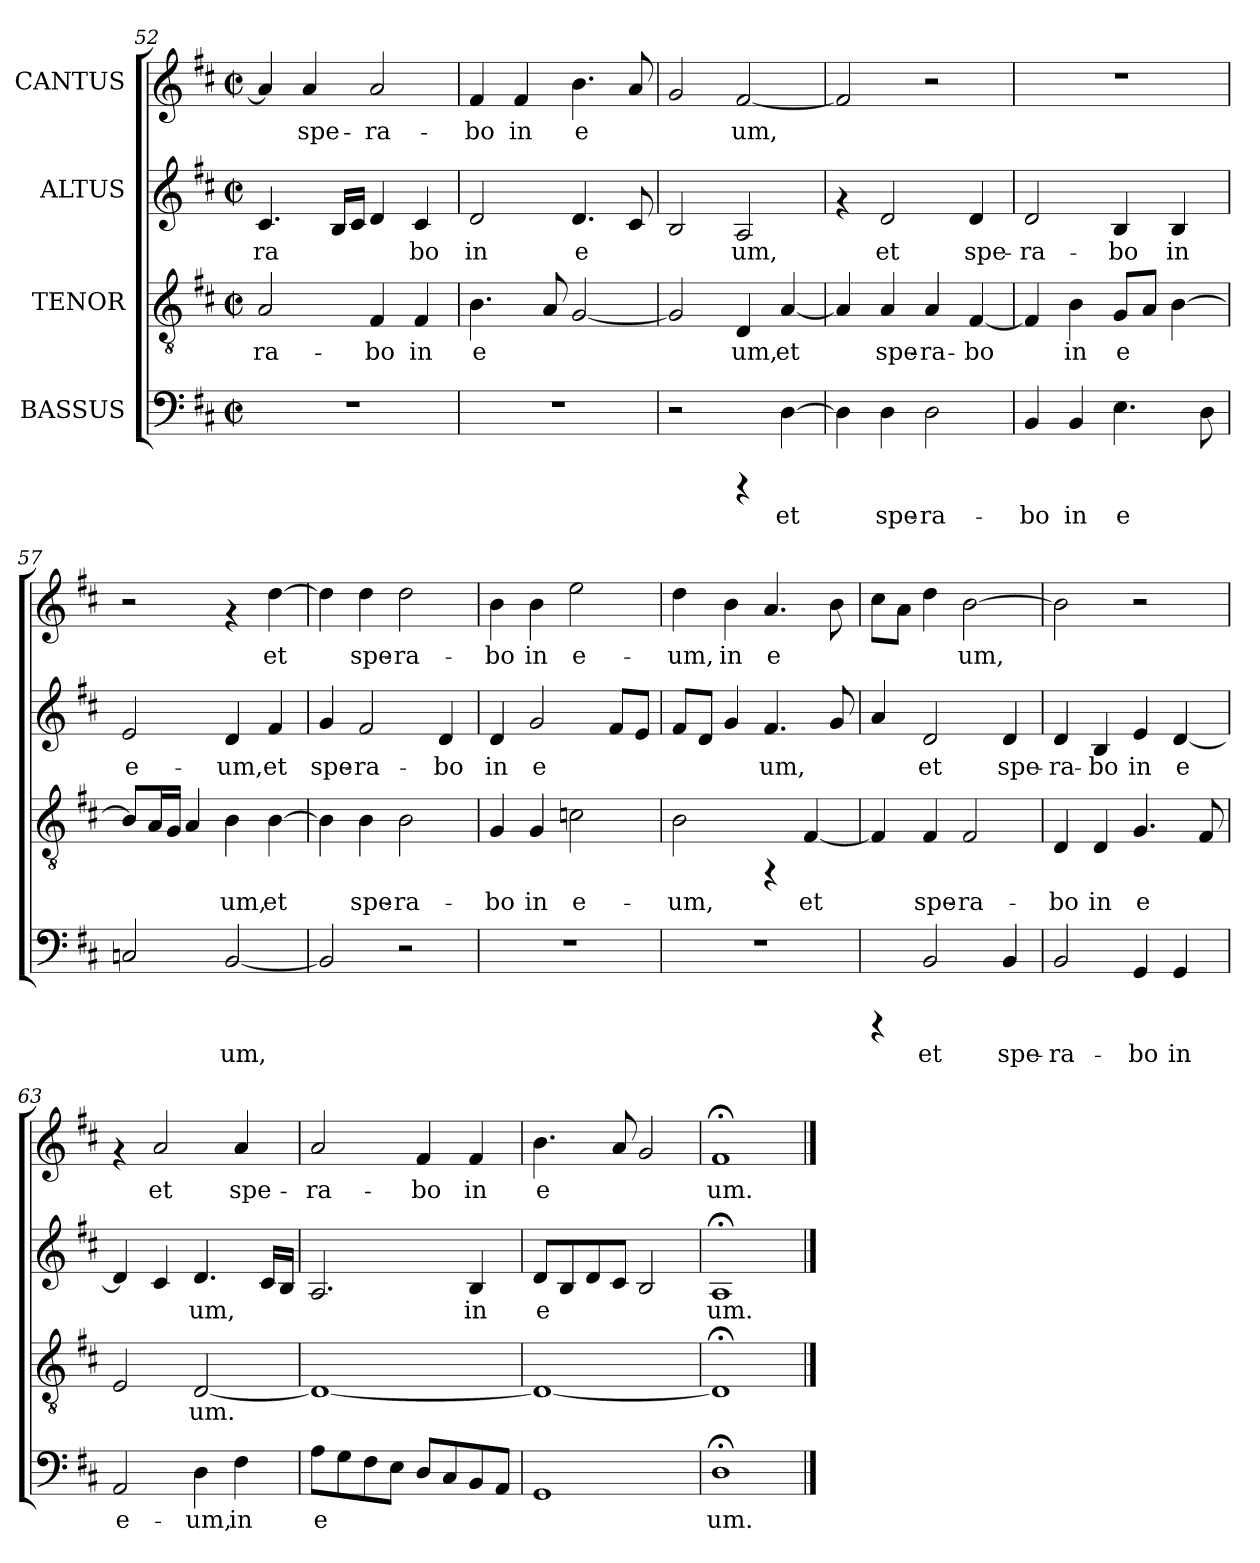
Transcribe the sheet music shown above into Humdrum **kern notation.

**kern	**text	**kern	**text	**kern	**text	**kern	**text
*part4	*part4	*part3	*part3	*part2	*part2	*part1	*part1
*staff4	*staff4	*staff3	*staff3	*staff2	*staff2	*staff1	*staff1
*I"BASSUS	*	*I"TENOR	*	*I"ALTUS	*	*I"CANTUS	*
*clefF4	*	*clefGv2	*	*clefG2	*	*clefG2	*
*k[f#c#]	*	*k[f#c#]	*	*k[f#c#]	*	*k[f#c#]	*
*D:	*	*D:	*	*D:	*	*D:	*
*M2/2	*	*M2/2	*	*M2/2	*	*M2/2	*
*met(c|)	*	*met(c|)	*	*met(c|)	*	*met(c|)	*
=52	=52	=52	=52	=52	=52	=52	=52
!	!	!	!LO:LY:b:cj	!	!LO:LY:b:cj	!	!LO:LY:b:cj
1r	.	2A/	-ra-	4.c#/	-ra-	4a/]	.
!	!	!	!	!	!	!	!LO:LY:b:cj
.	.	.	.	.	.	4a/	spe-
!	!	!	!	!	!LO:LY:b:cj	!	!
.	.	.	.	16B/L	--	.	.
!	!	!	!	!	!LO:LY:b:cj	!	!
.	.	.	.	16c#/J	--	.	.
!	!	!	!LO:LY:b:cj	!	!LO:LY:b:cj	!	!LO:LY:b:cj
.	.	4F#/	-bo	4d/	--	2a/	-ra-
!	!	!	!LO:LY:b:cj	!	!LO:LY:b:cj	!	!
.	.	4F#/	in	4c#/	-bo	.	.
=53	=53	=53	=53	=53	=53	=53	=53
!	!	!	!LO:LY:b:cj	!	!LO:LY:b:cj	!	!LO:LY:b:cj
1r	.	4.B\	e-	2d/	in	4f#/	-bo
!	!	!	!	!	!	!	!LO:LY:b:cj
.	.	.	.	.	.	4f#/	in
!	!	!	!LO:LY:b:cj	!	!	!	!
.	.	8A/	--	.	.	.	.
!	!	!	!LO:LY:b:cj	!	!LO:LY:b:cj	!	!LO:LY:b:cj
.	.	[<2G/	--	4.d/	e-	4.b\	e-
!	!	!	!	!	!LO:LY:b:cj	!	!LO:LY:b:cj
.	.	.	.	8c#/	--	8a/	--
!!LO:LB:g=z
=54	=54	=54	=54	=54	=54	=54	=54
!	!	!	!LO:LY:b:cj	!	!LO:LY:b:cj	!	!LO:LY:b:cj
2r	.	2G/]	--	2B/	--	2g/	--
!	!	!	!LO:LY:b:cj	!	!LO:LY:b:cj	!	!LO:LY:b:cj
4rCCC	.	4D/	-um,	2A/	-um,	[<2f#/	-um,
!	!LO:LY:b:cj	!	!LO:LY:b:cj	!	!	!	!
[>4D\	et	[<4A/	et	.	.	.	.
=55	=55	=55	=55	=55	=55	=55	=55
!	!LO:LY:b:cj	!	!LO:LY:b:cj	!	!	!	!LO:LY:b:cj
4D\]	.	4A/]	.	4rf	.	2f#/]	.
!	!LO:LY:b:cj	!	!LO:LY:b:cj	!	!LO:LY:b:cj	!	!
4D\	spe-	4A/	spe-	2d/	et	.	.
!	!LO:LY:b:cj	!	!LO:LY:b:cj	!	!	!	!
2D\	-ra-	4A/	-ra-	.	.	2r	.
!	!	!	!LO:LY:b:cj	!	!LO:LY:b:cj	!	!
.	.	[<4F#/	-bo	4d/	spe-	.	.
=56	=56	=56	=56	=56	=56	=56	=56
!	!LO:LY:b:cj	!	!LO:LY:b:cj	!	!LO:LY:b:cj	!	!
4BB/	-bo	4F#/]	.	2d/	-ra-	1r	.
!	!LO:LY:b:cj	!	!LO:LY:b:cj	!	!	!	!
4BB/	in	4B\	in	.	.	.	.
!	!LO:LY:b:cj	!	!LO:LY:b:cj	!	!LO:LY:b:cj	!	!
4.E\	e-	8G/L	e-	4B/	-bo	.	.
!	!	!	!LO:LY:b:cj	!	!	!	!
.	.	8A/J	--	.	.	.	.
!	!	!	!LO:LY:b:cj	!	!LO:LY:b:cj	!	!
.	.	[>4B\	--	4B/	in	.	.
!	!LO:LY:b:cj	!	!	!	!	!	!
8D\	--	.	.	.	.	.	.
=57	=57	=57	=57	=57	=57	=57	=57
!	!LO:LY:b:cj	!	!LO:LY:b:cj	!	!LO:LY:b:cj	!	!
2Cn/	--	8B/L]	--	2e/	e-	2r	.
!	!	!	!LO:LY:b:cj	!	!	!	!
.	.	16A/	--	.	.	.	.
!	!	!	!LO:LY:b:cj	!	!	!	!
.	.	16G/J	--	.	.	.	.
!	!	!	!LO:LY:b:cj	!	!	!	!
.	.	4A/	--	.	.	.	.
!	!LO:LY:b:cj	!	!LO:LY:b:cj	!	!LO:LY:b:cj	!	!
[<2BB/	-um,	4B\	-um,	4d/	-um,	4rf	.
!	!	!	!LO:LY:b:cj	!	!LO:LY:b:cj	!	!LO:LY:b:cj
.	.	[>4B\	et	4f#/	et	[>4dd\	et
=58	=58	=58	=58	=58	=58	=58	=58
!	!LO:LY:b:cj	!	!LO:LY:b:cj	!	!LO:LY:b:cj	!	!LO:LY:b:cj
2BB/]	.	4B\]	.	4g/	spe-	4dd\]	.
!	!	!	!LO:LY:b:cj	!	!LO:LY:b:cj	!	!LO:LY:b:cj
.	.	4B\	spe-	2f#/	-ra-	4dd\	spe-
!	!	!	!LO:LY:b:cj	!	!	!	!LO:LY:b:cj
2r	.	2B\	-ra-	.	.	2dd\	-ra-
!	!	!	!	!	!LO:LY:b:cj	!	!
.	.	.	.	4d/	-bo	.	.
=59	=59	=59	=59	=59	=59	=59	=59
!	!	!	!LO:LY:b:cj	!	!LO:LY:b:cj	!	!LO:LY:b:cj
1r	.	4G/	-bo	4d/	in	4b\	-bo
!	!	!	!LO:LY:b:cj	!	!LO:LY:b:cj	!	!LO:LY:b:cj
.	.	4G/	in	2g/	e-	4b\	in
!	!	!	!LO:LY:b:cj	!	!	!	!LO:LY:b:cj
.	.	2cn\	e-	.	.	2ee\	e-
!	!	!	!	!	!LO:LY:b:cj	!	!
.	.	.	.	8f#/L	--	.	.
!	!	!	!	!	!LO:LY:b:cj	!	!
.	.	.	.	8e/J	--	.	.
!!LO:PB:g=z
=60	=60	=60	=60	=60	=60	=60	=60
!	!	!	!LO:LY:b:cj	!	!LO:LY:b:cj	!	!LO:LY:b:cj
1r	.	2B\	-um,	8f#/L	--	4dd\	-um,
!	!	!	!	!	!LO:LY:b:cj	!	!
.	.	.	.	8d/J	--	.	.
!	!	!	!	!	!LO:LY:b:cj	!	!LO:LY:b:cj
.	.	.	.	4g/	--	4b\	in
!	!	!	!	!	!LO:LY:b:cj	!	!LO:LY:b:cj
.	.	4rFF	.	4.f#/	-um,	4.a/	e-
!	!	!	!LO:LY:b:cj	!	!	!	!
.	.	[<4F#/	et	.	.	.	.
!	!	!	!	!	!LO:LY:b:cj	!	!LO:LY:b:cj
.	.	.	.	8g/	.	8b\	--
=61	=61	=61	=61	=61	=61	=61	=61
!	!	!	!LO:LY:b:cj	!	!LO:LY:b:cj	!	!LO:LY:b:cj
4rCCC	.	4F#/]	.	4a/	.	8cc#\L	--
!	!	!	!	!	!	!	!LO:LY:b:cj
.	.	.	.	.	.	8a\J	--
!	!LO:LY:b:cj	!	!LO:LY:b:cj	!	!LO:LY:b:cj	!	!LO:LY:b:cj
2BB/	et	4F#/	spe-	2d/	et	4dd\	--
!	!	!	!LO:LY:b:cj	!	!	!	!LO:LY:b:cj
.	.	2F#/	-ra-	.	.	[>2b\	-um,
!	!LO:LY:b:cj	!	!	!	!LO:LY:b:cj	!	!
4BB/	spe-	.	.	4d/	spe-	.	.
=62	=62	=62	=62	=62	=62	=62	=62
!	!LO:LY:b:cj	!	!LO:LY:b:cj	!	!LO:LY:b:cj	!	!LO:LY:b:cj
2BB/	-ra-	4D/	-bo	4d/	-ra-	2b\]	.
!	!	!	!LO:LY:b:cj	!	!LO:LY:b:cj	!	!
.	.	4D/	in	4B/	-bo	.	.
!	!LO:LY:b:cj	!	!LO:LY:b:cj	!	!LO:LY:b:cj	!	!
4GG/	-bo	4.G/	e-	4e/	in	2r	.
!	!LO:LY:b:cj	!	!	!	!LO:LY:b:cj	!	!
4GG/	in	.	.	[<4d/	e-	.	.
!	!	!	!LO:LY:b:cj	!	!	!	!
.	.	8F#/	--	.	.	.	.
=63	=63	=63	=63	=63	=63	=63	=63
!	!LO:LY:b:cj	!	!LO:LY:b:cj	!	!LO:LY:b:cj	!	!
2AA/	e-	2E/	--	4d/]	--	4rf	.
!	!	!	!	!	!LO:LY:b:cj	!	!LO:LY:b:cj
.	.	.	.	4c#/	--	2a/	et
!	!LO:LY:b:cj	!	!LO:LY:b:cj	!	!LO:LY:b:cj	!	!
4D\	-um,	[<2D/	-um.	4.d/	-um,	.	.
!	!LO:LY:b:cj	!	!	!	!	!	!LO:LY:b:cj
4F#\	in	.	.	.	.	4a/	spe-
!	!	!	!	!	!LO:LY:b:cj	!	!
.	.	.	.	16c#/L	.	.	.
!	!	!	!	!	!LO:LY:b:cj	!	!
.	.	.	.	16B/J	.	.	.
=64	=64	=64	=64	=64	=64	=64	=64
!	!LO:LY:b:cj	!	!LO:LY:b:cj	!	!LO:LY:b:cj	!	!LO:LY:b:cj
8A\L	e-	1D_<	.	2.A/	.	2a/	-ra-
!	!LO:LY:b:cj	!	!	!	!	!	!
8G\	--	.	.	.	.	.	.
!	!LO:LY:b:cj	!	!	!	!	!	!
8F#\	--	.	.	.	.	.	.
!	!LO:LY:b:cj	!	!	!	!	!	!
8E\J	--	.	.	.	.	.	.
!	!LO:LY:b:cj	!	!	!	!	!	!LO:LY:b:cj
8D/L	--	.	.	.	.	4f#/	-bo
!	!LO:LY:b:cj	!	!	!	!	!	!
8C#/	--	.	.	.	.	.	.
!	!LO:LY:b:cj	!	!	!	!LO:LY:b:cj	!	!LO:LY:b:cj
8BB/	--	.	.	4B/	in	4f#/	in
!	!LO:LY:b:cj	!	!	!	!	!	!
8AA/J	--	.	.	.	.	.	.
=65	=65	=65	=65	=65	=65	=65	=65
!	!LO:LY:b:cj	!	!LO:LY:b:cj	!	!LO:LY:b:cj	!	!LO:LY:b:cj
1GG	--	1D_<	.	8d/L	e-	4.b\	e-
!	!	!	!	!	!LO:LY:b:cj	!	!
.	.	.	.	8B/	--	.	.
!	!	!	!	!	!LO:LY:b:cj	!	!
.	.	.	.	8d/	--	.	.
!	!	!	!	!	!LO:LY:b:cj	!	!LO:LY:b:cj
.	.	.	.	8c#/J	--	8a/	--
!	!	!	!	!	!LO:LY:b:cj	!	!LO:LY:b:cj
.	.	.	.	2B/	--	2g/	--
=66	=66	=66	=66	=66	=66	=66	=66
!	!LO:LY:b:cj	!	!LO:LY:b:cj	!	!LO:LY:b:cj	!	!LO:LY:b:cj
1D;<	-um.	1D;<]	.	1A;<	-um.	1f#;<	-um.
==	==	==	==	==	==	==	==
*-	*-	*-	*-	*-	*-	*-	*-
